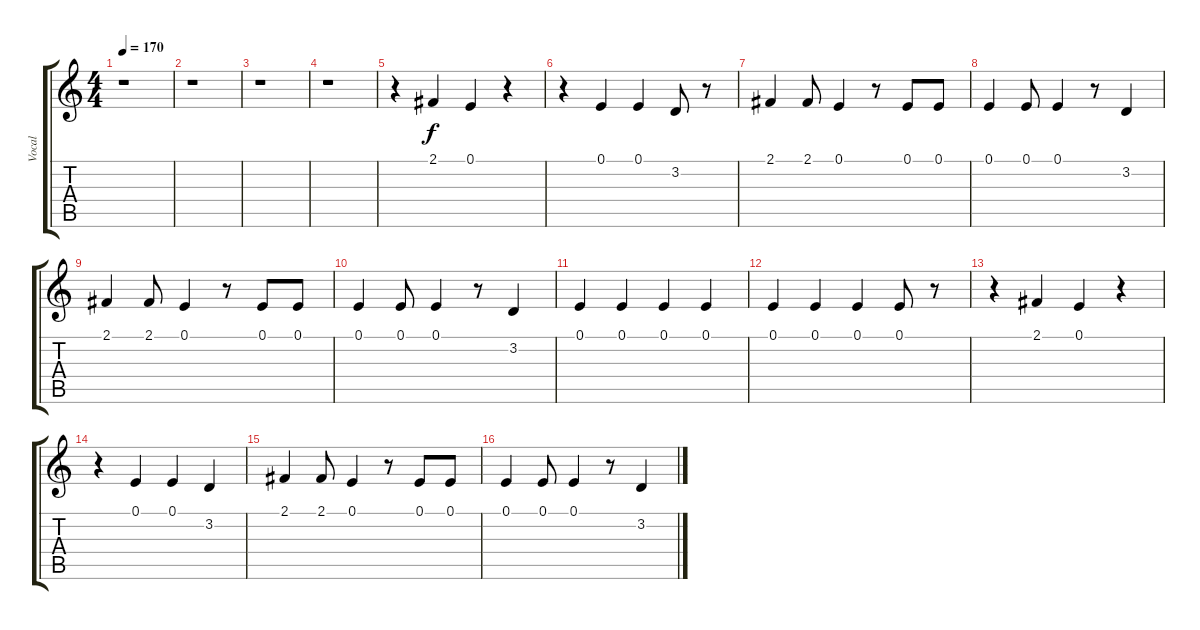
\track ("Vocal" "Vocal") {instrument lead6voice}
\staff {score tabs}
\tuning (E4 B3 G3 D3 A2 E2) {hide}
\ts (4 4)
\tempo 170
\clef g2
\ks c
r.1{dy f instrument lead6voice} |
r.1 |
r.1 |
r.1 |
r.4 2.1.4 0.1.4 r.4 |
r.4 0.1.4 0.1.4 3.2.8 r.8 |
2.1.4 2.1.8 0.1.4 r.8 0.1.8 0.1.8 |
0.1.4 0.1.8 0.1.4 r.8 3.2.4 |
2.1.4 2.1.8 0.1.4 r.8 0.1.8 0.1.8 |
0.1.4 0.1.8 0.1.4 r.8 3.2.4 |
0.1.4 0.1.4 0.1.4 0.1.4 |
0.1.4 0.1.4 0.1.4 0.1.8 r.8 |
r.4 2.1.4 0.1.4 r.4 |
r.4 0.1.4 0.1.4 3.2.4 |
2.1.4 2.1.8 0.1.4 r.8 0.1.8 0.1.8 |
0.1.4 0.1.8 0.1.4 r.8 3.2.4
